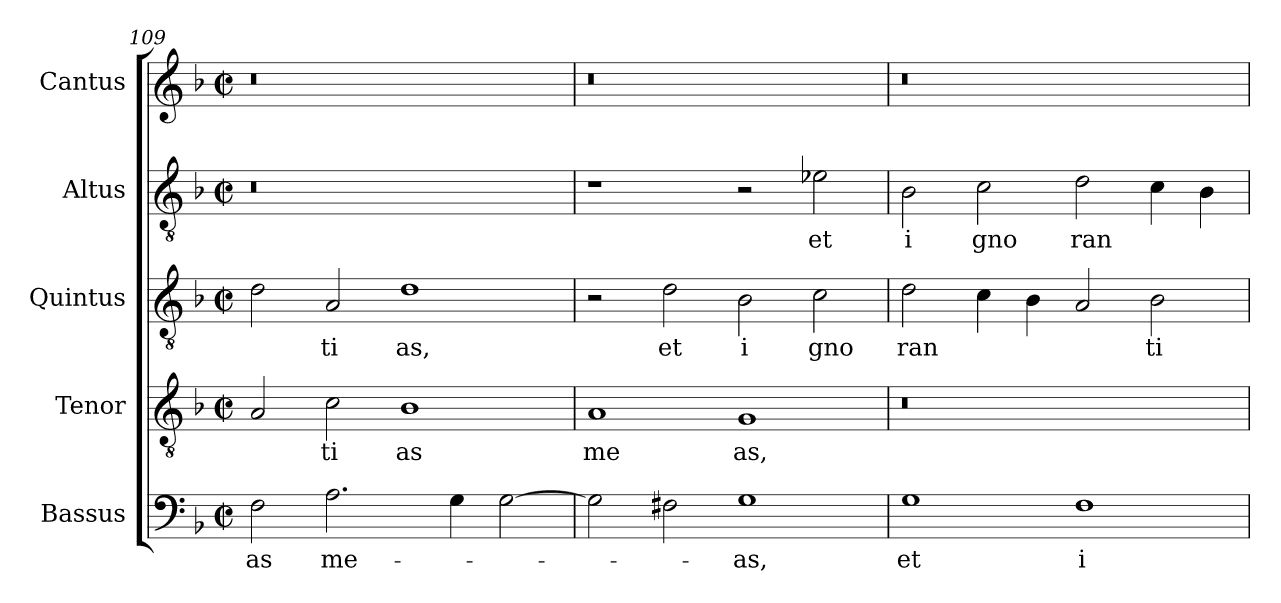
**kern	**text	**kern	**text	**kern	**text	**kern	**text	**kern
*part5	*part5	*part4	*part4	*part3	*part3	*part2	*part2	*part1
*staff5	*staff5	*staff4	*staff4	*staff3	*staff3	*staff2	*staff2	*staff1
*I"Bassus	*	*I"Tenor	*	*I"Quintus	*	*I"Altus	*	*I"Cantus
!!LO:PB:g=z
*clefF4	*	*clefGv2	*	*clefGv2	*	*clefGv2	*	*clefG2
*k[b-]	*	*k[b-]	*	*k[b-]	*	*k[b-]	*	*k[b-]
*F:	*	*F:	*	*F:	*	*F:	*	*F:
*M2/2	*	*M2/2	*	*M2/2	*	*M2/2	*	*M2/2
*met(c|)	*	*met(c|)	*	*met(c|)	*	*met(c|)	*	*met(c|)
=109	=109	=109	=109	=109	=109	=109	=109	=109
!	!LO:LY:b:cj	!	!	!	!	!	!	!
2F\	as	2A/	.	2d\	.	0r	.	0r
!	!LO:LY:b	!	!LO:LY:b:cj	!	!LO:LY:b:cj	!	!	!
2.A\	me-	2c\	ti	2A/	ti	.	.	.
!	!	!	!LO:LY:b:cj	!	!LO:LY:b:cj	!	!	!
.	.	1B-	as	1d	as,	.	.	.
4G\	.	.	.	.	.	.	.	.
[>2G\	.	.	.	.	.	.	.	.
=110	=110	=110	=110	=110	=110	=110	=110	=110
!	!	!	!LO:LY:b:cj	!	!	!	!	!
2G\]	.	1A	me	2r	.	1r	.	0r
!	!	!	!	!	!LO:LY:b:cj	!	!	!
2F#\	.	.	.	2d\	et	.	.	.
!	!LO:LY:b:cj	!	!LO:LY:b:cj	!	!LO:LY:b:cj	!	!	!
1G	-as,	1G	as,	2B-\	i	2r	.	.
!	!	!	!	!	!LO:LY:b:cj	!	!LO:LY:b:cj	!
.	.	.	.	2c\	gno	2e-X\	et	.
=111	=111	=111	=111	=111	=111	=111	=111	=111
!	!LO:LY:b:cj	!	!	!	!LO:LY:b	!	!LO:LY:b:cj	!
1G	et	0r	.	2d\	ran	2B-\	i	0r
!	!	!	!	!	!	!	!LO:LY:b:cj	!
.	.	.	.	4c\	.	2c\	gno	.
.	.	.	.	4B-\	.	.	.	.
!	!LO:LY:b:cj	!	!	!	!	!	!LO:LY:b	!
1F	i-	.	.	2A/	.	2d\	ran	.
!	!	!	!	!	!LO:LY:b:cj	!	!	!
.	.	.	.	2B-\	ti	4c\	.	.
.	.	.	.	.	.	4B-\	.	.
=	=	=	=	=	=	=	=	=
*-	*-	*-	*-	*-	*-	*-	*-	*-
